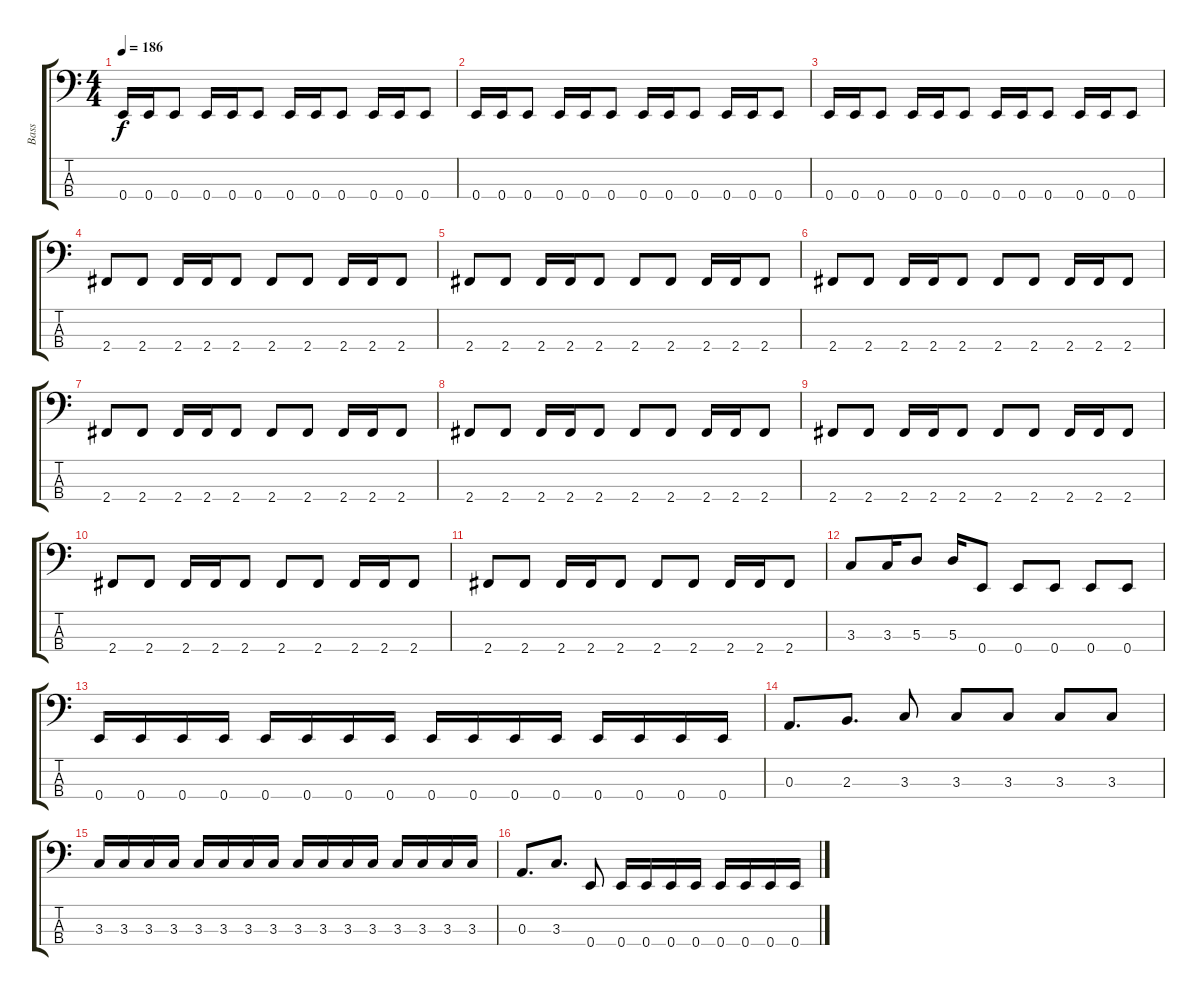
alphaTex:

\track ("Bass" "Bass") {instrument electricbasspick}
\staff {score tabs}
\tuning (G2 D2 A1 E1) {hide}
\ts (4 4)
\tempo 186
\clef f4
\ks c
0.4.16{dy f} 0.4.16 0.4.8 0.4.16 0.4.16 0.4.8 0.4.16 0.4.16 0.4.8 0.4.16 0.4.16 0.4.8 |
0.4.16 0.4.16 0.4.8 0.4.16 0.4.16 0.4.8 0.4.16 0.4.16 0.4.8 0.4.16 0.4.16 0.4.8 |
0.4.16 0.4.16 0.4.8 0.4.16 0.4.16 0.4.8 0.4.16 0.4.16 0.4.8 0.4.16 0.4.16 0.4.8 |
2.4.8 2.4.8 2.4.16 2.4.16 2.4.8 2.4.8 2.4.8 2.4.16 2.4.16 2.4.8 |
2.4.8 2.4.8 2.4.16 2.4.16 2.4.8 2.4.8 2.4.8 2.4.16 2.4.16 2.4.8 |
2.4.8 2.4.8 2.4.16 2.4.16 2.4.8 2.4.8 2.4.8 2.4.16 2.4.16 2.4.8 |
2.4.8 2.4.8 2.4.16 2.4.16 2.4.8 2.4.8 2.4.8 2.4.16 2.4.16 2.4.8 |
2.4.8 2.4.8 2.4.16 2.4.16 2.4.8 2.4.8 2.4.8 2.4.16 2.4.16 2.4.8 |
2.4.8 2.4.8 2.4.16 2.4.16 2.4.8 2.4.8 2.4.8 2.4.16 2.4.16 2.4.8 |
2.4.8 2.4.8 2.4.16 2.4.16 2.4.8 2.4.8 2.4.8 2.4.16 2.4.16 2.4.8 |
2.4.8 2.4.8 2.4.16 2.4.16 2.4.8 2.4.8 2.4.8 2.4.16 2.4.16 2.4.8 |
3.3.8 3.3.16 5.3.8 5.3.16 0.4.8 0.4.8 0.4.8 0.4.8 0.4.8 |
0.4.16 0.4.16 0.4.16 0.4.16 0.4.16 0.4.16 0.4.16 0.4.16 0.4.16 0.4.16 0.4.16 0.4.16 0.4.16 0.4.16 0.4.16 0.4.16 |
0.3.8{d} 2.3.8{d} 3.3.8 3.3.8 3.3.8 3.3.8 3.3.8 |
3.3.16 3.3.16 3.3.16 3.3.16 3.3.16 3.3.16 3.3.16 3.3.16 3.3.16 3.3.16 3.3.16 3.3.16 3.3.16 3.3.16 3.3.16 3.3.16 |
0.3.8{d} 3.3.8{d} 0.4.8 0.4.16 0.4.16 0.4.16 0.4.16 0.4.16 0.4.16 0.4.16 0.4.16
